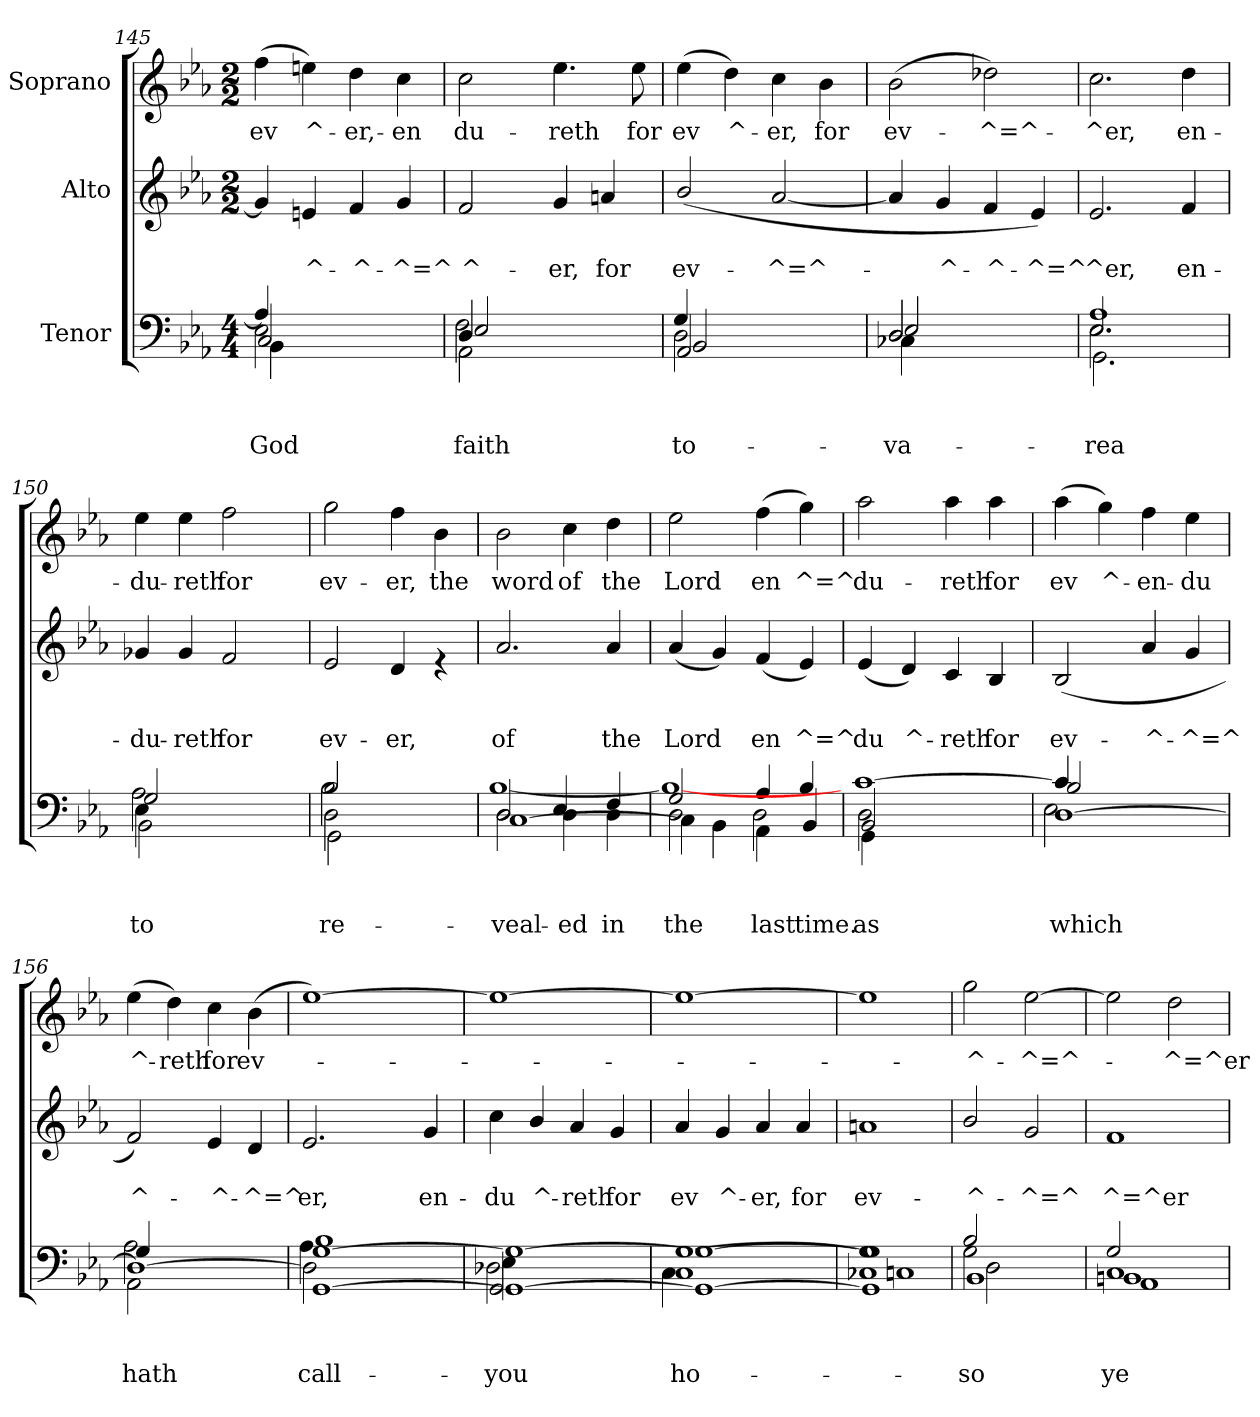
**kern	**text	**text	**text	**kern	**text	**text	**kern	**text
*part3	*part3	*part3	*part3	*part2	*part2	*part2	*part1	*part1
*staff3	*staff3	*staff3	*staff3	*staff2	*staff2	*staff2	*staff1	*staff1
*I"Tenor	*	*	*	*I"Alto	*	*	*I"Soprano	*
*clefF4	*	*	*	*clefG2	*	*	*clefG2	*
*k[b-e-a-]	*	*	*	*k[b-e-a-]	*	*	*k[b-e-a-]	*
*E-:	*	*	*	*E-:	*	*	*E-:	*
*M4/4	*	*	*	*M2/2	*	*	*M2/2	*
=145	=145	=145	=145	=145	=145	=145	=145	=145
!	!	!	!LO:LY:b	!	!	!	!	!
*^	*	*	*	*	*	*	*	*
!	!	!	!	!LO:LY:b	!	!	!	!	!LO:LY:b
*^	*^	*	*	*	*	*	*	*	*
2E-\	2C/	4A-/]	4BB-\	.	.	God	4g/]	.	.	(>4ff\	ev
!	!	!	!	!	!	!	!	!	!LO:LY:b	!	!LO:LY:b
.	.	2ryy	2ryy	.	.	.	4en/	.	-^-	4een\)	^-
!	!	!	!	!	!	!	!	!	!LO:LY:b	!	!LO:LY:b
2ryy	2ryy	.	.	.	.	.	4f/	.	-^-	4dd\	-er,-
!	!	!	!	!	!	!	!	!	!LO:LY:b	!	!LO:LY:b
.	.	4ryy	4ryy	.	.	.	4g/	.	-^=^	4cc\	-en
=146	=146	=146	=146	=146	=146	=146	=146	=146	=146	=146	=146
!	!	!	!	!	!	!LO:LY:b	!	!	!	!	!
!	!	!	!	!	!	!LO:LY:b	!	!	!LO:LY:b	!	!LO:LY:b
4D/	2F\	2E-/	2AA-\	.	.	faith	2f/	.	^-	2cc\	du-
2ryy	.	.	.	.	.	.	.	.	.	.	.
!	!	!	!	!	!	!	!	!	!LO:LY:b	!	!LO:LY:b
.	2ryy	2ryy	2ryy	.	.	.	4g/	.	-er,	4.ee-\	-reth
!	!	!	!	!	!	!	!	!	!LO:LY:b	!	!
4ryy	.	.	.	.	.	.	4an/	.	for	.	.
!	!	!	!	!	!	!	!	!	!	!	!LO:LY:b
.	.	.	.	.	.	.	.	.	.	8ee-\	for
=147	=147	=147	=147	=147	=147	=147	=147	=147	=147	=147	=147
!	!	!	!	!	!	!LO:LY:b	!	!	!	!	!
!	!	!	!	!	!	!LO:LY:b	!	!	!LO:LY:b	!	!LO:LY:b
2AA-/	2BB-/	4G/	2D\	.	.	-to-	(<2b-/	.	ev-	(>4ee-\	ev
!	!	!	!	!	!	!	!	!	!	!	!LO:LY:b
.	.	2ryy	.	.	.	.	.	.	.	4dd\)	^-
!	!	!	!	!	!	!	!	!	!LO:LY:b	!	!LO:LY:b
2ryy	2ryy	.	2ryy	.	.	.	[<2a-/	.	-^=^-	4cc\	-er,
!	!	!	!	!	!	!	!	!	!	!	!LO:LY:b
.	.	4ryy	.	.	.	.	.	.	.	4b-\	for
!!LO:LB:g=z
=148	=148	=148	=148	=148	=148	=148	=148	=148	=148	=148	=148
!	!	!	!	!	!	!LO:LY:b	!	!	!	!	!
!	!	!	!	!	!	!LO:LY:b	!	!	!	!	!LO:LY:b
2D/	2E-/	2D/	4C-\	.	.	va-	4a-/]	.	.	(>2b-\	ev-
!	!	!	!	!	!	!	!	!	!LO:LY:b	!	!
.	.	.	2ryy	.	.	.	4g/	.	-^-	.	.
!	!	!	!	!	!	!	!	!	!LO:LY:b	!	!LO:LY:b
2ryy	2ryy	2ryy	.	.	.	.	4f/	.	-^-	2dd-X\)	-^=^-
!	!	!	!	!	!	!	!	!	!LO:LY:b	!	!
.	.	.	4ryy	.	.	.	4e-/)	.	-^=^	.	.
!!LO:LB:g=z
=149	=149	=149	=149	=149	=149	=149	=149	=149	=149	=149	=149
!	!	!	!	!	!	!LO:LY:b	!	!	!	!	!
!	!	!	!	!	!	!LO:LY:b	!	!	!LO:LY:b	!	!LO:LY:b
2.E-\	1A-	2.E-/	2.GG\	.	.	rea	2.e-/	.	^er,	2.cc\	-^er,
!	!	!	!	!	!	!	!	!	!LO:LY:b	!	!LO:LY:b
4ryy	.	4ryy	4ryy	.	.	.	4f/	.	en-	4dd\	en-
=150	=150	=150	=150	=150	=150	=150	=150	=150	=150	=150	=150
!	!	!	!	!	!	!LO:LY:b	!	!	!	!	!
!	!	!	!	!	!	!LO:LY:b	!	!	!LO:LY:b	!	!LO:LY:b
4E-\	2A-\	2G/	2BB-\	.	.	-to	4g-X/	.	-du-	4ee-\	-du-
!	!	!	!	!	!	!	!	!	!LO:LY:b	!	!LO:LY:b
2ryy	.	.	.	.	.	.	4g-/	.	-reth	4ee-\	-reth
!	!	!	!	!	!	!	!	!	!LO:LY:b	!	!LO:LY:b
.	2ryy	2ryy	2ryy	.	.	.	2f/	.	for	2ff\	for
4ryy	.	.	.	.	.	.	.	.	.	.	.
=151	=151	=151	=151	=151	=151	=151	=151	=151	=151	=151	=151
!	!	!	!	!	!	!LO:LY:b	!	!	!	!	!
!	!	!	!	!	!	!LO:LY:b	!	!	!LO:LY:b	!	!LO:LY:b
2D\	2B-\	2B-/	2GG\	.	.	re-	2e-/	.	ev-	2gg\	ev-
!	!	!	!	!	!	!	!	!	!LO:LY:b	!	!LO:LY:b
2ryy	2ryy	2ryy	2ryy	.	.	.	4d/	.	-er,	4ff\	-er,
!	!	!	!	!	!	!	!	!	!	!	!LO:LY:b
.	.	.	.	.	.	.	4re	.	.	4b-\	the
=152	=152	=152	=152	=152	=152	=152	=152	=152	=152	=152	=152
!	!	!	!	!	!	!LO:LY:b	!	!	!LO:LY:b	!	!LO:LY:b
2D\	2D/	[>1C	[<1B-	.	.	-veal-	2.a-/	.	of	2b-\	word
!	!	!	!	!	!	!LO:LY:b	!	!	!	!	!LO:LY:b
4D\	4E-/	.	.	.	.	-ed	.	.	.	4cc\	of
!	!	!	!	!	!	!LO:LY:b	!	!	!LO:LY:b	!	!LO:LY:b
4F/	4D\	.	.	.	.	in	4a-/	.	the	4dd\	the
=153	=153	=153	=153	=153	=153	=153	=153	=153	=153	=153	=153
!	!	!	!	!	!	!LO:LY:b	!	!	!LO:LY:b	!	!LO:LY:b
2D\	2G/	4C\]	1B-_	.	.	the	(<4a-/	.	Lord	2ee-\	Lord
.	.	4BB-\	.	.	.	.	4g/)	.	.	.	.
!	!	!	!	!	!	!LO:LY:b	!	!	!LO:LY:b	!	!LO:LY:b
4A-/	4AA-\	2D\	.	.	.	last	(<4f/	.	en	(>4ff\	en
!	!	!	!	!	!	!LO:LY:b	!	!	!LO:LY:b	!	!LO:LY:b
4B-/	4BB-/	.	.	.	.	time.	4e-/)	.	^=^	4gg\)	^=^
=154	=154	=154	=154	=154	=154	=154	=154	=154	=154	=154	=154
!	!	!	!	!	!	!LO:LY:b	!	!	!	!	!
!	!	!	!	!	!	!LO:LY:b	!	!	!LO:LY:b	!	!LO:LY:b
2D\	2BB-/	[<1c	4GG\	.	.	as	(<4e-/	.	du	2aa-\	du-
!	!	!	!	!	!	!	!	!	!LO:LY:b	!	!
.	.	.	2.ryy	.	.	.	4d/)	.	^-	.	.
!	!	!	!	!	!	!	!	!	!LO:LY:b	!	!LO:LY:b
2ryy	2ryy	.	.	.	.	.	4c/	.	-reth	4aa-\	-reth
!	!	!	!	!	!	!	!	!	!LO:LY:b	!	!LO:LY:b
.	.	.	.	.	.	.	4B-/	.	for	4aa-\	for
!!LO:LB:g=z
=155	=155	=155	=155	=155	=155	=155	=155	=155	=155	=155	=155
!	!	!	!	!	!	!LO:LY:b	!	!	!	!	!
!	!	!	!	!	!	!LO:LY:b	!	!	!LO:LY:b	!	!LO:LY:b
[>1D	2E-\	4c/]	2B-/	.	.	which	(<2B-/	.	ev-	(>4aa-\	ev
!	!	!	!	!	!	!	!	!	!	!	!LO:LY:b
.	.	2.ryy	.	.	.	.	.	.	.	4gg\)	^-
!	!	!	!	!	!	!	!	!	!LO:LY:b	!	!LO:LY:b
.	2ryy	.	2ryy	.	.	.	4a-/	.	-^-	4ff\	-en-
!	!	!	!	!	!	!	!	!	!LO:LY:b	!	!LO:LY:b
.	.	.	.	.	.	.	4g/	.	-^=^	4ee-\	-du
=156	=156	=156	=156	=156	=156	=156	=156	=156	=156	=156	=156
!	!	!	!	!	!	!LO:LY:b	!	!	!LO:LY:b	!	!LO:LY:b
1D_	2A-\	4G/	2AA-\	.	.	hath	2f/)	.	^-	(>4ee-\	^-
!	!	!	!	!	!	!	!	!	!	!	!LO:LY:b
.	.	2.ryy	.	.	.	.	.	.	.	4dd\)	-reth
!	!	!	!	!	!	!	!	!	!LO:LY:b	!	!LO:LY:b
.	2ryy	.	2ryy	.	.	.	4e-/	.	-^-	4cc\	for
!	!	!	!	!	!	!	!	!	!LO:LY:b	!	!LO:LY:b
.	.	.	.	.	.	.	4d/	.	-^=^	(>4b-\	ev-
=157	=157	=157	=157	=157	=157	=157	=157	=157	=157	=157	=157
!	!	!	!	!	!	!LO:LY:b	!	!	!LO:LY:b	!	!
2D\]	4A-\	[<1GG [<1G	1B-	.	.	call-	2.e-/	.	er,	[>1ee-)	.
.	2.ryy	.	.	.	.	.	.	.	.	.	.
2ryy	.	.	.	.	.	.	.	.	.	.	.
!	!	!	!	!	!	!	!	!	!LO:LY:b	!	!
.	.	.	.	.	.	.	4g/	.	en-	.	.
=158	=158	=158	=158	=158	=158	=158	=158	=158	=158	=158	=158
!	!	!	!	!	!	!LO:LY:b	!	!	!	!	!
!	!	!	!	!	!	!LO:LY:b	!	!	!LO:LY:b	!	!
2GG/	2D-X\	1GG_ 1G_	4E-\	.	.	you	4cc\	.	-du	1ee-_	.
!	!	!	!	!	!	!	!	!	!LO:LY:b	!	!
.	.	.	2.ryy	.	.	.	4b-/	.	^-	.	.
!	!	!	!	!	!	!	!	!	!LO:LY:b	!	!
2ryy	2ryy	.	.	.	.	.	4a-/	.	-reth	.	.
!	!	!	!	!	!	!	!	!	!LO:LY:b	!	!
.	.	.	.	.	.	.	4g/	.	for	.	.
=159	=159	=159	=159	=159	=159	=159	=159	=159	=159	=159	=159
!	!	!	!	!	!	!LO:LY:b	!	!	!	!	!
!	!	!	!	!	!	!LO:LY:b	!	!	!LO:LY:b	!	!
[>1G	1C	1GG_ 1G_	4C\	.	.	ho-	4a-/	.	ev	1ee-_	.
!	!	!	!	!	!	!	!	!	!LO:LY:b	!	!
.	.	.	2.ryy	.	.	.	4g/	.	^-	.	.
!	!	!	!	!	!	!	!	!	!LO:LY:b	!	!
.	.	.	.	.	.	.	4a-/	.	-er,	.	.
!	!	!	!	!	!	!	!	!	!LO:LY:b	!	!
.	.	.	.	.	.	.	4a-/	.	for	.	.
=160	=160	=160	=160	=160	=160	=160	=160	=160	=160	=160	=160
!	!	!	!	!	!	!	!	!	!LO:LY:b	!	!
1G]	1C-X	1GG] 1G]	1C	.	.	.	1an	.	ev-	1ee-]	.
!!LO:PB:g=z
=161	=161	=161	=161	=161	=161	=161	=161	=161	=161	=161	=161
!	!	!	!	!	!	!LO:LY:b	!	!	!	!	!
!	!	!	!	!	!	!LO:LY:b	!	!	!LO:LY:b	!	!LO:LY:b
2G\	1BB-	2B-/	2D\	.	.	so	2b-/	.	-^-	2gg\	-^-
!	!	!	!	!	!	!	!	!	!LO:LY:b	!	!LO:LY:b
2ryy	.	2ryy	2ryy	.	.	.	2g/	.	-^=^	[>2ee-\	-^=^-
=162	=162	=162	=162	=162	=162	=162	=162	=162	=162	=162	=162
!	!	!	!	!	!	!LO:LY:b	!	!	!	!	!
!	!	!	!	!	!	!LO:LY:b	!	!	!LO:LY:b	!	!
1C	1BBn	2G/	1AA-	.	.	ye	1f	.	^=^er-	2ee-\]	.
!	!	!	!	!	!	!	!	!	!	!	!LO:LY:b
.	.	2ryy	.	.	.	.	.	.	.	2dd\	-^=^er-
*v	*v	*v	*v	*	*	*	*	*	*	*	*
=	=	=	=	=	=	=	=	=
*-	*-	*-	*-	*-	*-	*-	*-	*-
